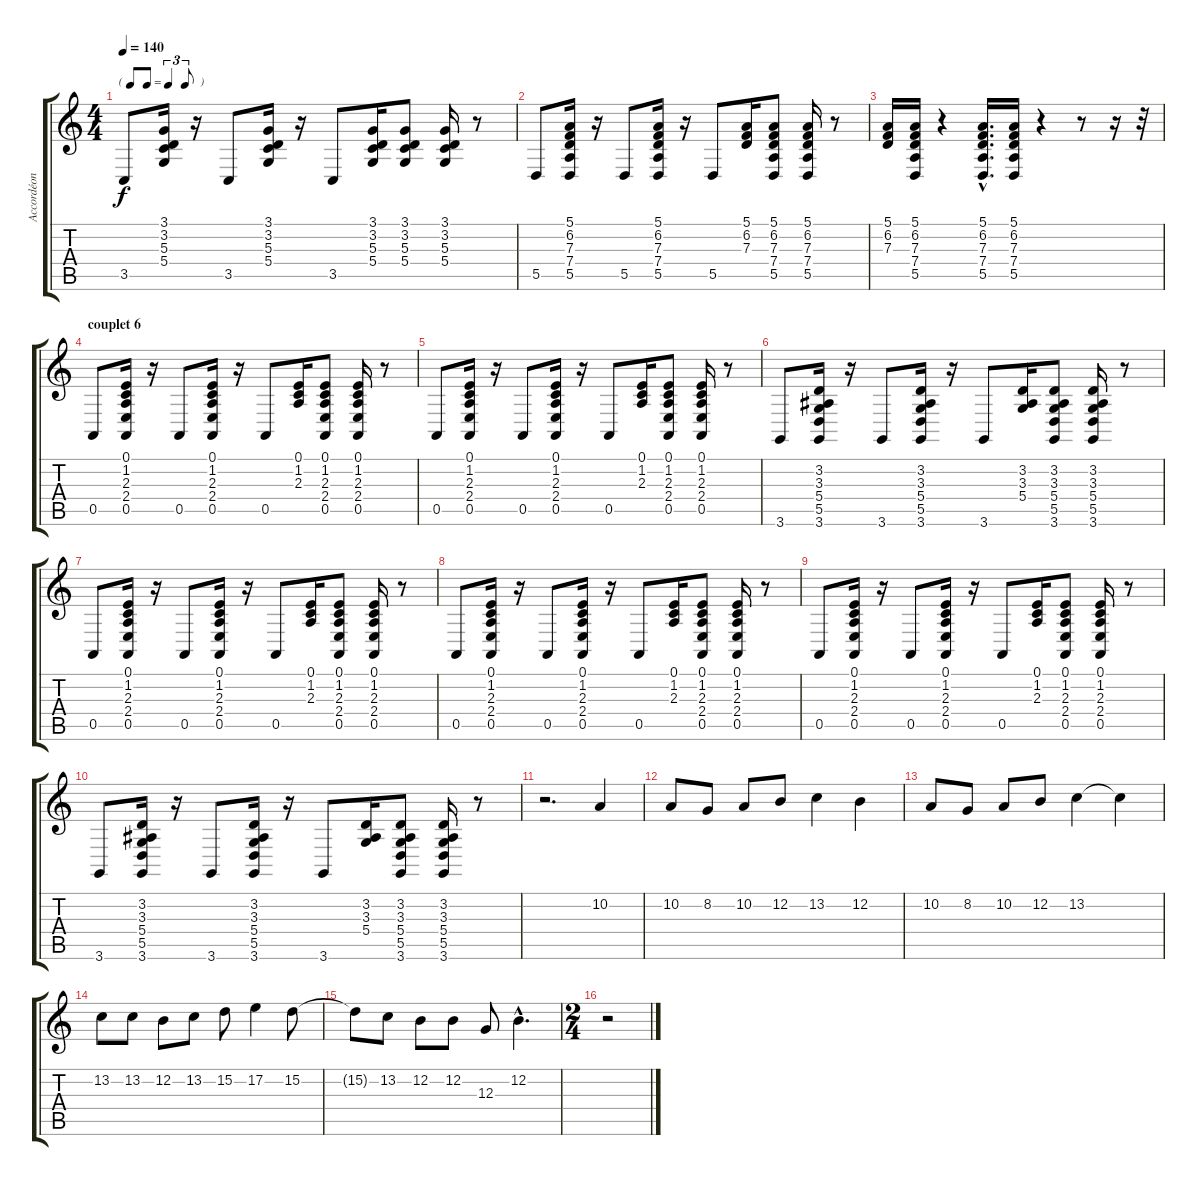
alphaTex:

\track ("Accordéon" "Accordéon") {instrument accordion}
\staff {score tabs}
\tuning (E4 B3 G3 D3 A2 E2) {hide}
\ts (4 4)
\tf triplet8th
\tempo 140
\clef g2
\ks c
3.5.8{dy f} (3.1 3.2 5.3 5.4).16 r.16 3.5.8 (3.1 3.2 5.3 5.4).16 r.16 3.5.8 (3.1 3.2 5.3 5.4).16 (3.1 3.2 5.3 5.4).8 (3.1 3.2 5.3 5.4).16 r.8 |
5.5.8 (5.1 6.2 7.3 7.4 5.5).16 r.16 5.5.8 (5.1 6.2 7.3 7.4 5.5).16 r.16 5.5.8 (5.1 6.2 7.3).16 (5.1 6.2 7.3 7.4 5.5).8 (5.1 6.2 7.3 7.4 5.5).16 r.8 |
(5.1 6.2 7.3).16 (5.1 6.2 7.3 7.4 5.5).16 r.4 (5.1{hac} 6.2{hac} 7.3{hac} 7.4{hac} 5.5{hac}).16{d} (5.1 6.2 7.3 7.4 5.5).16 r.4 r.8 r.16 r.32 |
\section ("" "couplet 6")
0.5.8 (0.1 1.2 2.3 2.4 0.5).16 r.16 0.5.8 (0.1 1.2 2.3 2.4 0.5).16 r.16 0.5.8 (0.1 1.2 2.3).16 (0.1 1.2 2.3 2.4 0.5).8 (0.1 1.2 2.3 2.4 0.5).16 r.8 |
0.5.8 (0.1 1.2 2.3 2.4 0.5).16 r.16 0.5.8 (0.1 1.2 2.3 2.4 0.5).16 r.16 0.5.8 (0.1 1.2 2.3).16 (0.1 1.2 2.3 2.4 0.5).8 (0.1 1.2 2.3 2.4 0.5).16 r.8 |
3.6.8 (3.2 3.3 5.4 5.5 3.6).16 r.16 3.6.8 (3.2 3.3 5.4 5.5 3.6).16 r.16 3.6.8 (3.2 3.3 5.4).16 (3.2 3.3 5.4 5.5 3.6).8 (3.2 3.3 5.4 5.5 3.6).16 r.8 |
0.5.8 (0.1 1.2 2.3 2.4 0.5).16 r.16 0.5.8 (0.1 1.2 2.3 2.4 0.5).16 r.16 0.5.8 (0.1 1.2 2.3).16 (0.1 1.2 2.3 2.4 0.5).8 (0.1 1.2 2.3 2.4 0.5).16 r.8 |
0.5.8 (0.1 1.2 2.3 2.4 0.5).16 r.16 0.5.8 (0.1 1.2 2.3 2.4 0.5).16 r.16 0.5.8 (0.1 1.2 2.3).16 (0.1 1.2 2.3 2.4 0.5).8 (0.1 1.2 2.3 2.4 0.5).16 r.8 |
0.5.8 (0.1 1.2 2.3 2.4 0.5).16 r.16 0.5.8 (0.1 1.2 2.3 2.4 0.5).16 r.16 0.5.8 (0.1 1.2 2.3).16 (0.1 1.2 2.3 2.4 0.5).8 (0.1 1.2 2.3 2.4 0.5).16 r.8 |
3.6.8 (3.2 3.3 5.4 5.5 3.6).16 r.16 3.6.8 (3.2 3.3 5.4 5.5 3.6).16 r.16 3.6.8 (3.2 3.3 5.4).16 (3.2 3.3 5.4 5.5 3.6).8 (3.2 3.3 5.4 5.5 3.6).16 r.8 |
r.2{d} 10.2.4 |
10.2.8 8.2.8 10.2.8 12.2.8 13.2.4 12.2.4 |
10.2.8 8.2.8 10.2.8 12.2.8 13.2.4 13.2{t}.4 |
13.2.8 13.2.8 12.2.8 13.2.8 15.2.8 17.2.4 15.2.8 |
15.2{t}.8 13.2.8 12.2.8 12.2.8 12.3.8 12.2{hac}.4{d} |
\ts (2 4)
r.2
